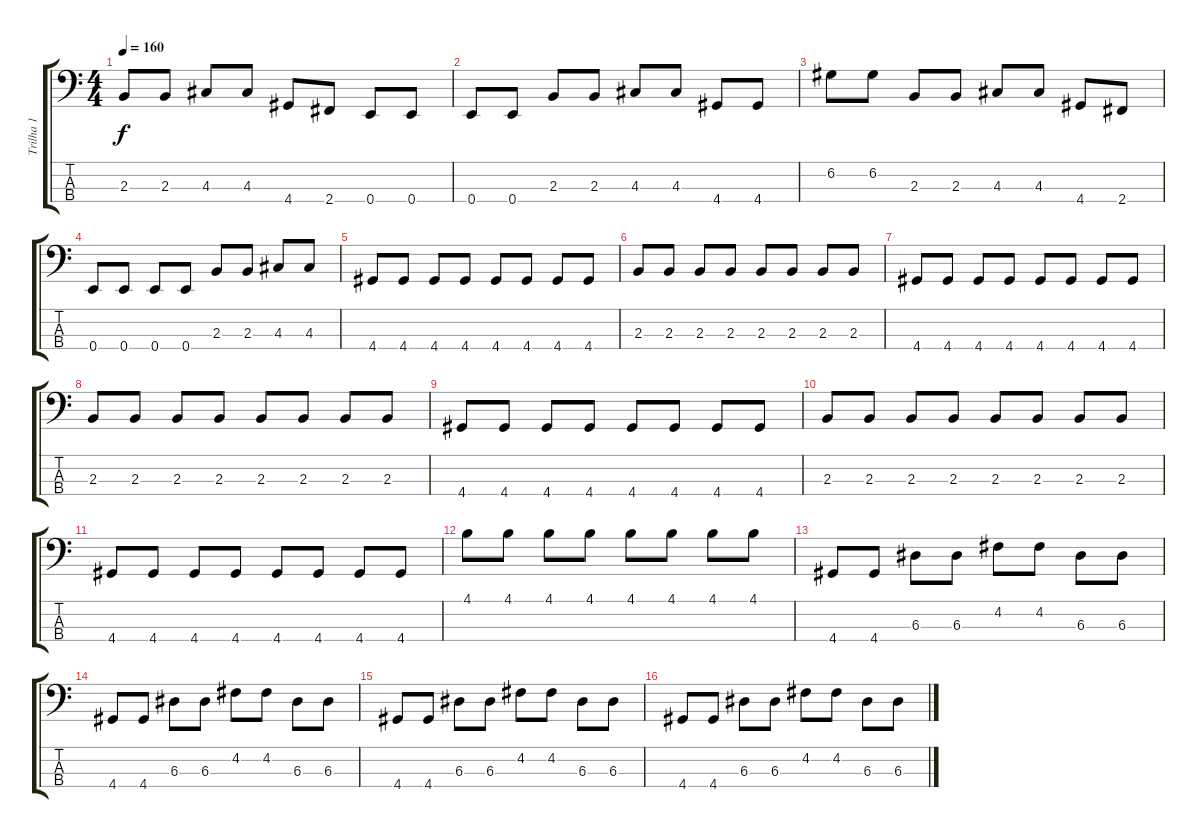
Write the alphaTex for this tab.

\track ("Trilha 1" "Trilha 1") {instrument slapbass2}
\staff {score tabs}
\tuning (G2 D2 A1 E1) {hide}
\ts (4 4)
\tempo 160
\clef f4
\ks c
2.3.8{dy f} 2.3.8 4.3.8 4.3.8 4.4.8 2.4.8 0.4.8 0.4.8 |
0.4.8 0.4.8 2.3.8 2.3.8 4.3.8 4.3.8 4.4.8 4.4.8 |
6.2.8 6.2.8 2.3.8 2.3.8 4.3.8 4.3.8 4.4.8 2.4.8 |
0.4.8 0.4.8 0.4.8 0.4.8 2.3.8 2.3.8 4.3.8 4.3.8 |
4.4.8 4.4.8 4.4.8 4.4.8 4.4.8 4.4.8 4.4.8 4.4.8 |
2.3.8 2.3.8 2.3.8 2.3.8 2.3.8 2.3.8 2.3.8 2.3.8 |
4.4.8 4.4.8 4.4.8 4.4.8 4.4.8 4.4.8 4.4.8 4.4.8 |
2.3.8 2.3.8 2.3.8 2.3.8 2.3.8 2.3.8 2.3.8 2.3.8 |
4.4.8 4.4.8 4.4.8 4.4.8 4.4.8 4.4.8 4.4.8 4.4.8 |
2.3.8 2.3.8 2.3.8 2.3.8 2.3.8 2.3.8 2.3.8 2.3.8 |
4.4.8 4.4.8 4.4.8 4.4.8 4.4.8 4.4.8 4.4.8 4.4.8 |
4.1.8 4.1.8 4.1.8 4.1.8 4.1.8 4.1.8 4.1.8 4.1.8 |
4.4.8 4.4.8 6.3.8 6.3.8 4.2.8 4.2.8 6.3.8 6.3.8 |
4.4.8 4.4.8 6.3.8 6.3.8 4.2.8 4.2.8 6.3.8 6.3.8 |
4.4.8 4.4.8 6.3.8 6.3.8 4.2.8 4.2.8 6.3.8 6.3.8 |
4.4.8 4.4.8 6.3.8 6.3.8 4.2.8 4.2.8 6.3.8 6.3.8
